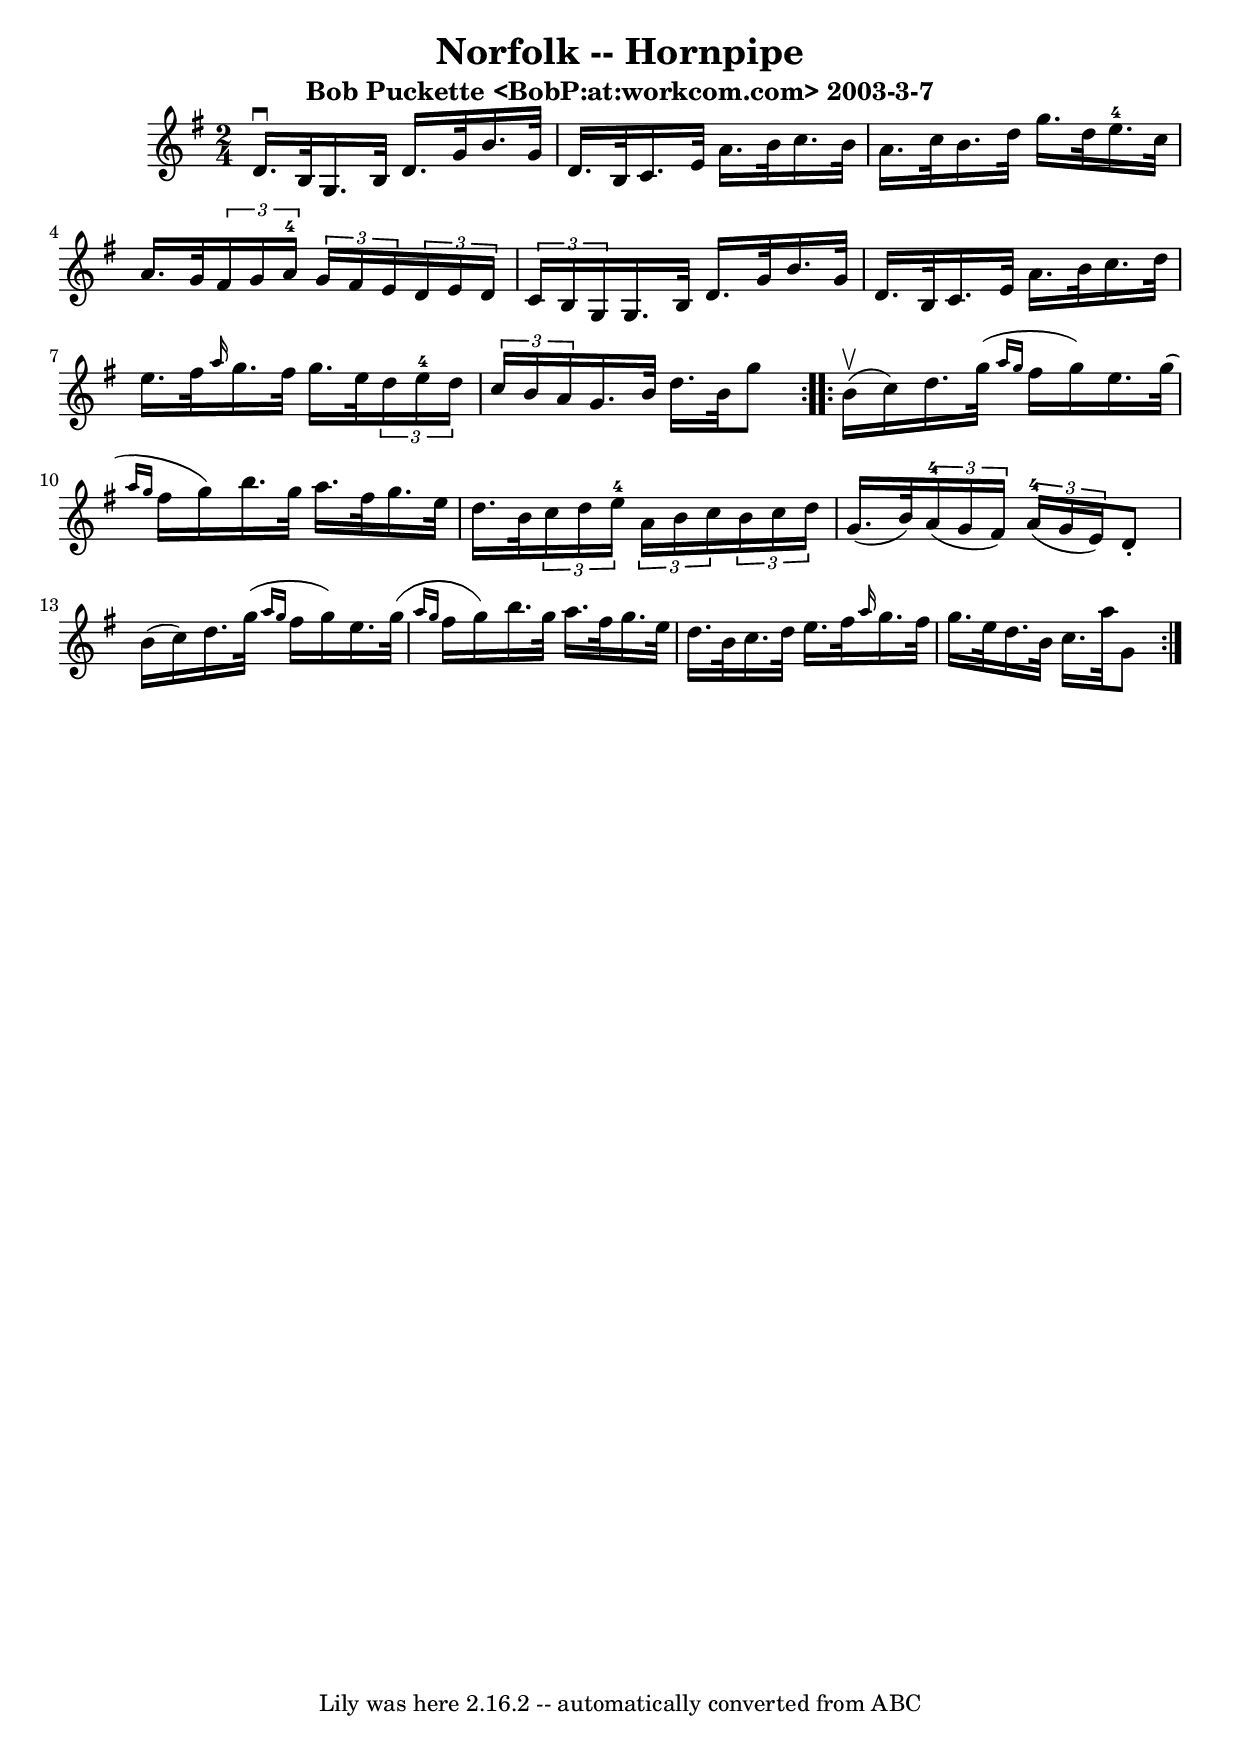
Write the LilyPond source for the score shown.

\version "2.16.2"
\include "Mammoth.ily"
\header {
  %% book = "Cole's 1000 Fiddle Tunes"
 crossRefNumber = "1"
 footnotes = ""
  subtitle = "Bob Puckette <BobP:at:workcom.com> 2003-3-7"
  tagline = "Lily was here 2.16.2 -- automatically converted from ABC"
  title = "Norfolk -- Hornpipe"

}
voicedefault =  {



  \repeat volta 2 {

    \time 2/4 
    \key g \major d'16.^\downbow b32   |
 g16. b32 d'16. g'32 b'16. g'32 d'16. b32   |
 c'16. e'32 a'16. b'32 c''16. b'32 a'16. c''32   |
 b'16. d''32 g''16. d''32 e''16.-4 c''32 a'16. g'32   |
    
    \times 2/3 { fs'16 g'16 a'16-4 
	       }   \times 2/3 { g'16 fs'16    
				e'16  
			      }   \times 2/3 { d'16 e'16 d'16  
					     }   \times 2/3 { c'16 b16   
							 g16   							    }  |
 g16. b32 d'16. g'32 b'16. g'32 d'16. b32   |
 c'16. e'32 a'16. b'32 c''16. d''32 e''16. fs''32   |
    \grace { a''16  
	   } g''16. fs''32 g''16. e''32   
    \times 2/3 { d''16 e''16-4 d''16  
	       }   \times 2/3 { c''16 b'16   
				a'16   			      }  |
 g'16. b'32 d''16. b'32 g''8    
  }     

  \repeat volta 2 { b'16 (^\upbow c''16)  |
 d''16. g''32 (
    \grace { a''16 g''16  
	   } fs''16 g''16) e''16. g''32 (
    \grace { a''16 g''16   	   } fs''16 g''16)  |
 b''16. g''32 a''16. fs''32 g''16. e''32 d''16. b'32   |
    
    \times 2/3 { c''16 d''16 e''16-4 
	       }   \times 2/3 { a'16 b'16    
				c''16  
			      }   \times 2/3 { b'16 c''16 d''16   					     } g'16. (b'32)   |
    \times 2/3 { a'16-4(g'16 fs'16) 
	       }   \times 2/3 {    
		 a'16-4(g'16 e'16)  	       } d'8-. b'16 (c''16)  |
    
 d''16. g''32 (\grace { a''16 g''16  
			 } fs''16 g''16) e''16. 
 g''32 (\grace { a''16 g''16   		  } fs''16 g''16)  |
 b''16. g''32 a''16. fs''32 g''16. e''32 d''16. b'32    |
 c''16. d''32 e''16. fs''32  \grace { a''16  
					} g''16. fs''32 g''16. e''32   |
 d''16. b'32 c''16. a''32    
 g'8  
  }   

}

\score{
  <<

    \context Staff="default"
    {
      \voicedefault 
      
    }

  >>
  \layout {
    
  }
  \midi {
  }

}
